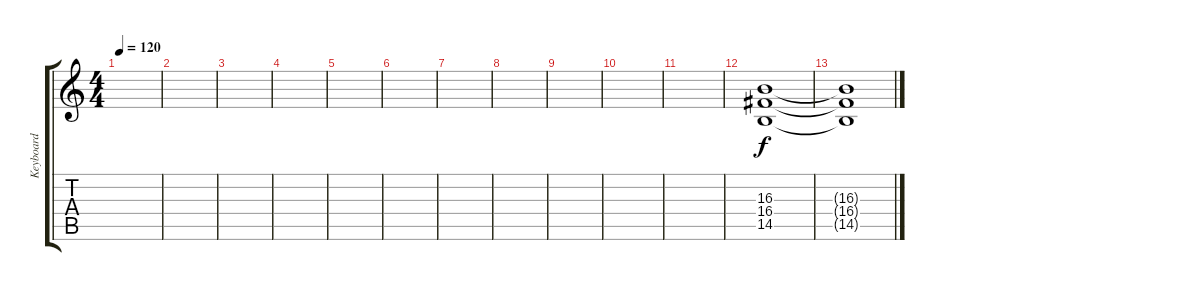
\track ("Keyboard" "Keyboard") {instrument reedorgan}
\staff {score tabs}
\tuning (E4 B3 G3 D3 A2 E2) {hide}
\ts (4 4)
\tempo 120
\clef g2
\ks c
|
|
|
|
|
|
|
|
|
|
|
(16.3 16.4 14.5).1{volume 0} |
(16.3{t} 16.4{t} 14.5{t}).1
